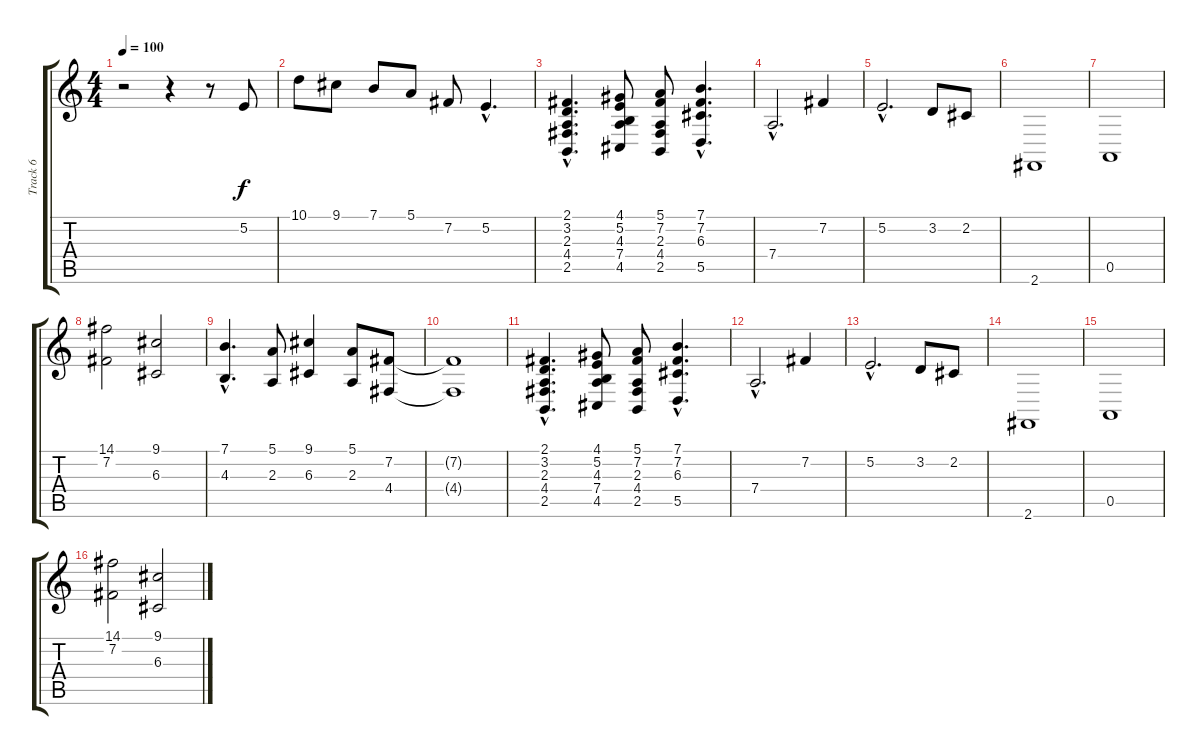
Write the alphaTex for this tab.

\track ("Track 6" "Track 6") {instrument flute}
\staff {score tabs}
\tuning (E4 B3 G3 D3 A2 E2) {hide}
\ts (4 4)
\tempo 100
\clef g2
\ks c
r.2{dy f} r.4 r.8 5.2.8 |
10.1.8 9.1.8 7.1.8 5.1.8 7.2.8 5.2{hac}.4{d} |
(2.1{hac} 3.2{hac} 2.3{hac} 4.4{hac} 2.5{hac}).4{d} (4.1 5.2 4.3 7.4 4.5).8 (5.1 7.2 2.3 4.4 2.5).8 (7.1{hac} 7.2{hac} 6.3{hac} 5.5{hac}).4{d} |
7.4{hac}.2{d} 7.2.4 |
5.2{hac}.2{d} 3.2.8 2.2.8 |
2.6.1 |
0.5.1 |
(14.1 7.2).2 (9.1 6.3).2 |
(7.1{hac} 4.3{hac}).4{d} (5.1 2.3).8 (9.1 6.3).4 (5.1 2.3).8 (7.2 4.4).8 |
(7.2{t} 4.4{t}).1 |
(2.1{hac} 3.2{hac} 2.3{hac} 4.4{hac} 2.5{hac}).4{d} (4.1 5.2 4.3 7.4 4.5).8 (5.1 7.2 2.3 4.4 2.5).8 (7.1{hac} 7.2{hac} 6.3{hac} 5.5{hac}).4{d} |
7.4{hac}.2{d} 7.2.4 |
5.2{hac}.2{d} 3.2.8 2.2.8 |
2.6.1 |
0.5.1 |
(14.1 7.2).2 (9.1 6.3).2
